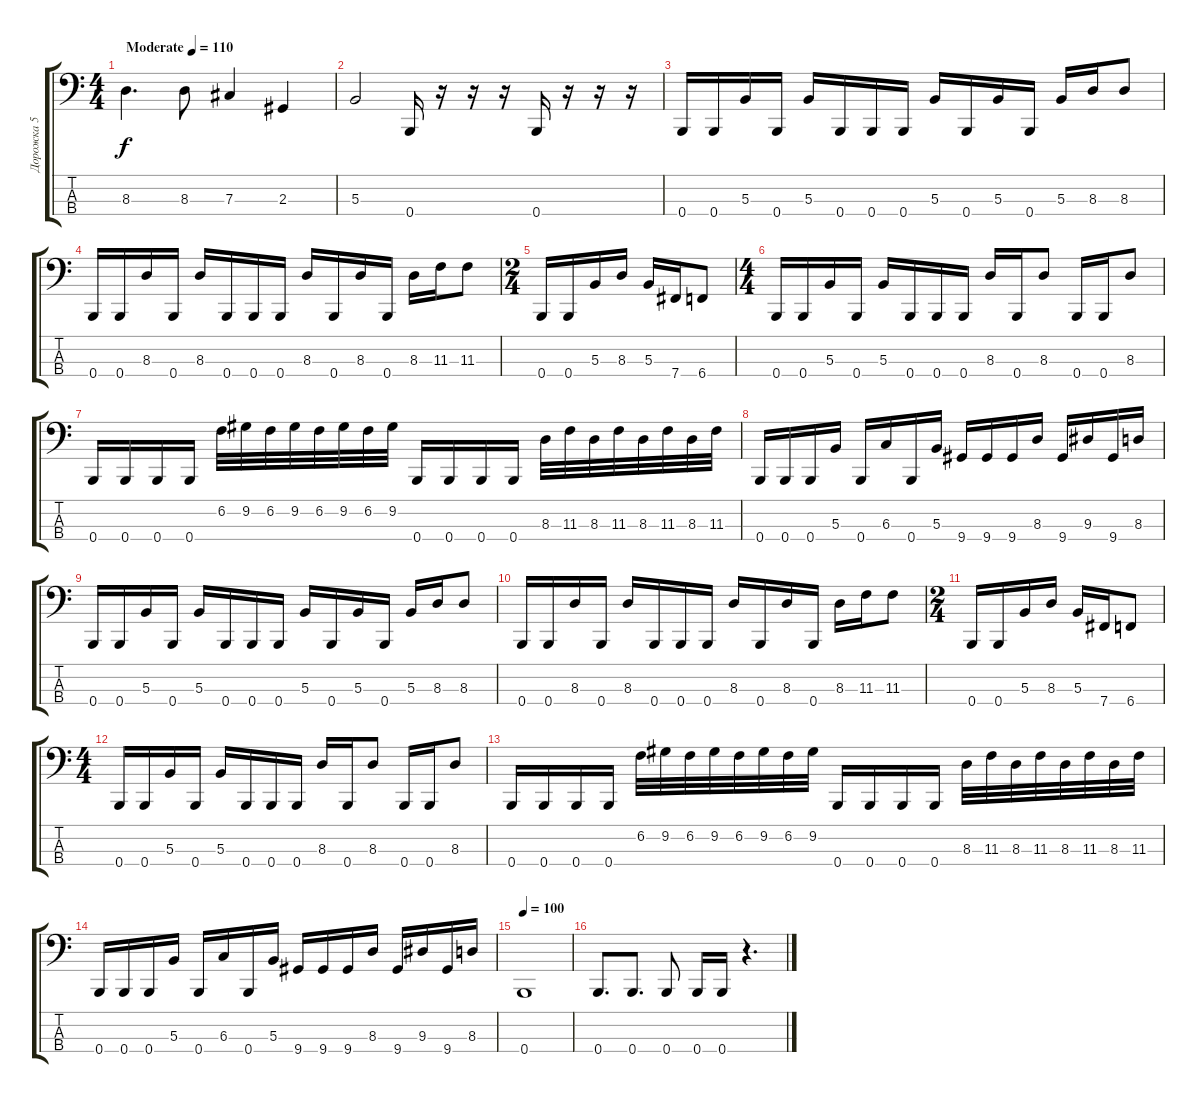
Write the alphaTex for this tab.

\track ("Дорожка 5" "Дорожка 5") {instrument electricbasspick}
\staff {score tabs}
\tuning (E2 B1 Gb1 B0) {hide}
\ts (4 4)
\tempo (110 "Moderate")
\clef f4
\ks c
8.3.4{d dy f instrument electricbasspick} 8.3.8 7.3.4 2.3.4 |
5.3.2 0.4.16 r.16 r.16 r.16 0.4.16 r.16 r.16 r.16 |
0.4.16 0.4.16 5.3.16 0.4.16 5.3.16 0.4.16 0.4.16 0.4.16 5.3.16 0.4.16 5.3.16 0.4.16 5.3.16 8.3.16 8.3.8 |
0.4.16 0.4.16 8.3.16 0.4.16 8.3.16 0.4.16 0.4.16 0.4.16 8.3.16 0.4.16 8.3.16 0.4.16 8.3.16 11.3.16 11.3.8 |
\ts (2 4)
0.4.16 0.4.16 5.3.16 8.3.16 5.3.16 7.4.16 6.4.8 |
\ts (4 4)
0.4.16 0.4.16 5.3.16 0.4.16 5.3.16 0.4.16 0.4.16 0.4.16 8.3.16 0.4.16 8.3.8 0.4.16 0.4.16 8.3.8 |
0.4.16 0.4.16 0.4.16 0.4.16 6.2.32 9.2.32 6.2.32 9.2.32 6.2.32 9.2.32 6.2.32 9.2.32 0.4.16 0.4.16 0.4.16 0.4.16 8.3.32 11.3.32 8.3.32 11.3.32 8.3.32 11.3.32 8.3.32 11.3.32 |
0.4.16 0.4.16 0.4.16 5.3.16 0.4.16 6.3.16 0.4.16 5.3.16 9.4.16 9.4.16 9.4.16 8.3.16 9.4.16 9.3.16 9.4.16 8.3.16 |
0.4.16 0.4.16 5.3.16 0.4.16 5.3.16 0.4.16 0.4.16 0.4.16 5.3.16 0.4.16 5.3.16 0.4.16 5.3.16 8.3.16 8.3.8 |
0.4.16 0.4.16 8.3.16 0.4.16 8.3.16 0.4.16 0.4.16 0.4.16 8.3.16 0.4.16 8.3.16 0.4.16 8.3.16 11.3.16 11.3.8 |
\ts (2 4)
0.4.16 0.4.16 5.3.16 8.3.16 5.3.16 7.4.16 6.4.8 |
\ts (4 4)
0.4.16 0.4.16 5.3.16 0.4.16 5.3.16 0.4.16 0.4.16 0.4.16 8.3.16 0.4.16 8.3.8 0.4.16 0.4.16 8.3.8 |
0.4.16 0.4.16 0.4.16 0.4.16 6.2.32 9.2.32 6.2.32 9.2.32 6.2.32 9.2.32 6.2.32 9.2.32 0.4.16 0.4.16 0.4.16 0.4.16 8.3.32 11.3.32 8.3.32 11.3.32 8.3.32 11.3.32 8.3.32 11.3.32 |
0.4.16 0.4.16 0.4.16 5.3.16 0.4.16 6.3.16 0.4.16 5.3.16 9.4.16 9.4.16 9.4.16 8.3.16 9.4.16 9.3.16 9.4.16 8.3.16 |
\tempo 100
0.4.1 |
0.4.8{d} 0.4.8{d} 0.4.8 0.4.16 0.4.16 r.4{d}
